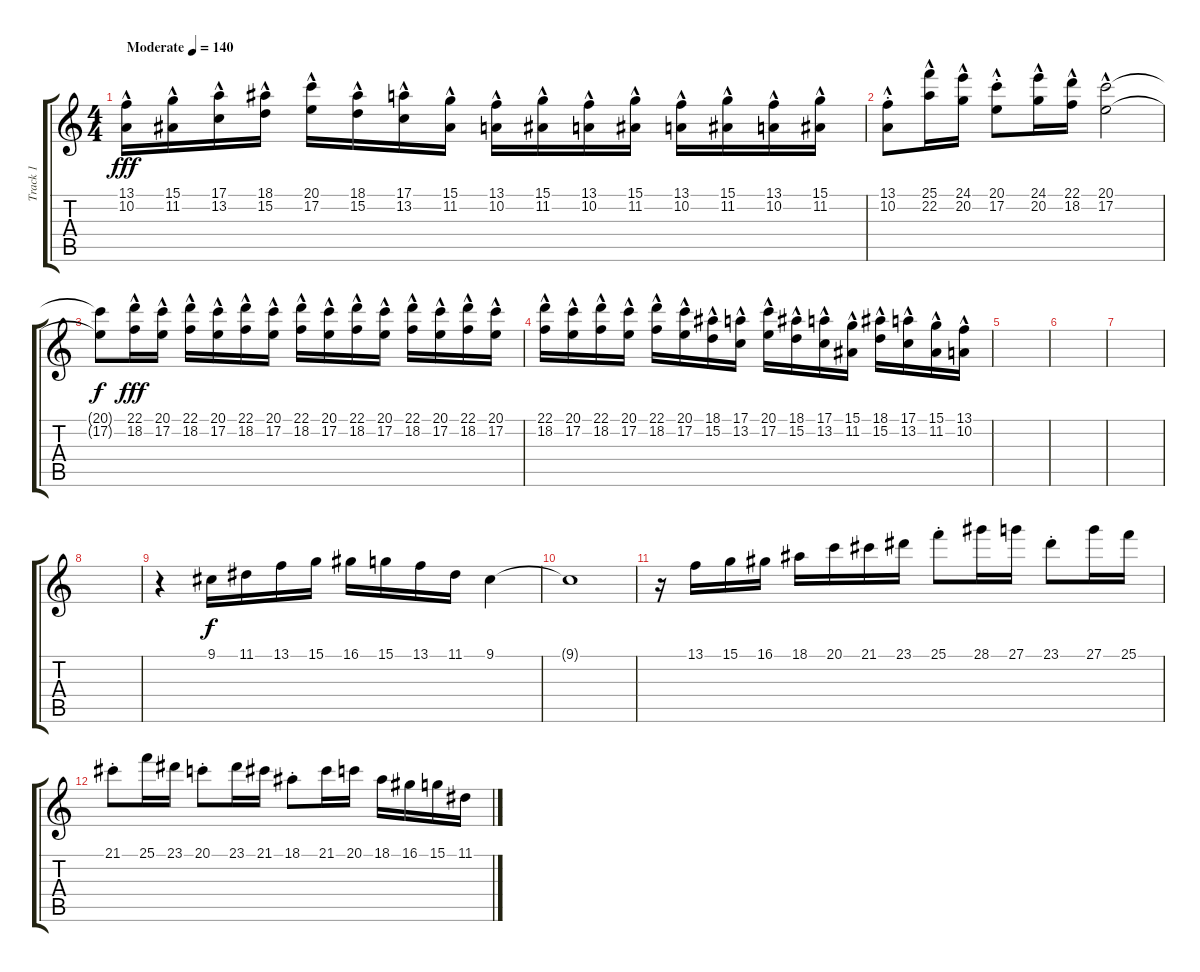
\track ("Track 1" "Track 1") {instrument piccolo}
\staff {score tabs}
\tuning (E4 B3 G3 D3 A2 E2) {hide}
\ts (4 4)
\tempo (140 "Moderate")
\clef g2
\ks c
(13.1{hac} 10.2).16{dy fff instrument piccolo} (15.1{hac} 11.2).16 (17.1{hac} 13.2).16 (18.1{hac} 15.2).16 (20.1{hac} 17.2).16 (18.1{hac} 15.2).16 (17.1{hac} 13.2).16 (15.1{hac} 11.2).16 (13.1{hac} 10.2).16 (15.1{hac} 11.2).16 (13.1{hac} 10.2).16 (15.1{hac} 11.2).16 (13.1{hac} 10.2).16 (15.1{hac} 11.2).16 (13.1{hac} 10.2).16 (15.1{hac} 11.2).16 |
(13.1{hac st} 10.2{st}).8 (25.1{hac} 22.2).16 (24.1{hac} 20.2).16 (20.1{hac st} 17.2{st}).8 (24.1{hac} 20.2).16 (22.1{hac} 18.2).16 (20.1{hac} 17.2).2 |
(20.1{t} 17.2{t}).8{dy f} (22.1{hac} 18.2).16{dy fff} (20.1{hac} 17.2).16 (22.1{hac} 18.2).16 (20.1{hac} 17.2).16 (22.1{hac} 18.2).16 (20.1{hac} 17.2).16 (22.1{hac} 18.2).16 (20.1{hac} 17.2).16 (22.1{hac} 18.2).16 (20.1{hac} 17.2).16 (22.1{hac} 18.2).16 (20.1{hac} 17.2).16 (22.1{hac} 18.2).16 (20.1{hac} 17.2).16 |
(22.1{hac} 18.2).16 (20.1{hac} 17.2).16 (22.1{hac} 18.2).16 (20.1{hac} 17.2).16 (22.1{hac} 18.2).16 (20.1{hac} 17.2).16 (18.1{hac} 15.2).16 (17.1{hac} 13.2).16 (20.1{hac} 17.2).16 (18.1{hac} 15.2).16 (17.1{hac} 13.2).16 (15.1{hac} 11.2).16 (18.1{hac} 15.2).16 (17.1{hac} 13.2).16 (15.1{hac} 11.2).16 (13.1{hac} 10.2).16 |
|
|
|
|
r.4 9.1.16{dy f} 11.1.16 13.1.16 15.1.16 16.1.16 15.1.16 13.1.16 11.1.16 9.1.4 |
9.1{t}.1 |
r.16 13.1.16 15.1.16 16.1.16 18.1.16 20.1.16 21.1.16 23.1.16 25.1{st}.8 28.1.16 27.1.16 23.1{st}.8 27.1.16 25.1.16 |
21.1{st}.8 25.1.16 23.1.16 20.1{st}.8 23.1.16 21.1.16 18.1{st}.8 21.1.16 20.1.16 18.1.16 16.1.16 15.1.16 11.1.16
